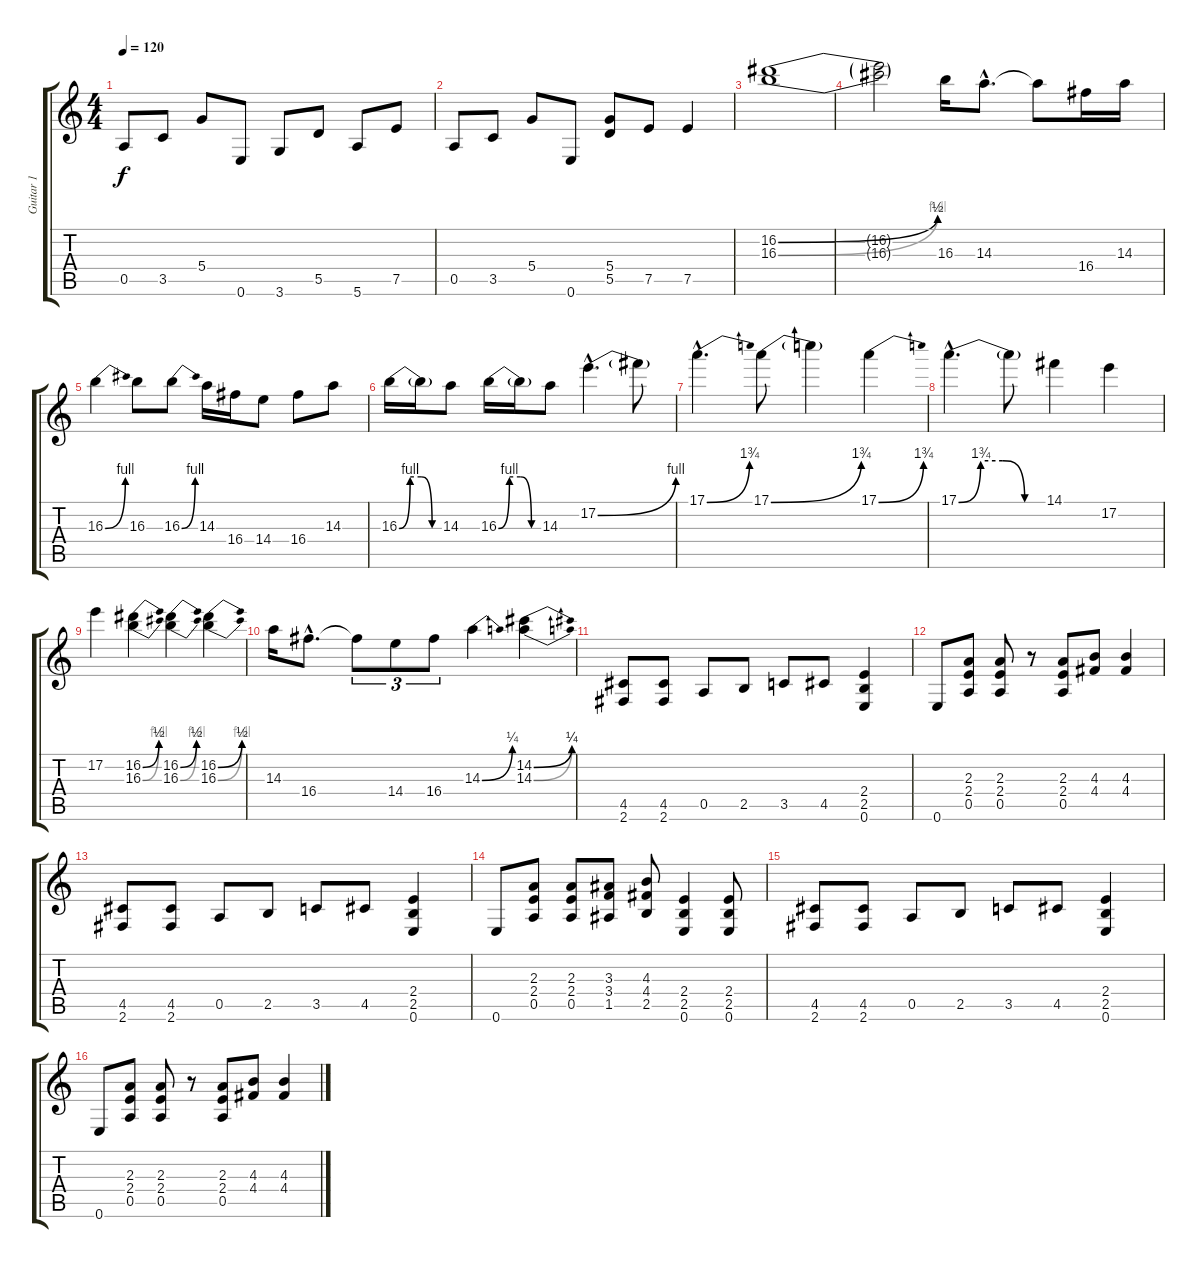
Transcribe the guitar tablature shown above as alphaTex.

\track ("Guitar 1" "Guitar 1") {instrument overdrivenguitar}
\staff {score tabs}
\tuning (E4 B3 G3 D3 A2 E2) {hide}
\ts (4 4)
\tempo 120
\clef g2
\ks c
0.5.8{dy f} 3.5.8 5.4.8 0.6.8 3.6.8 5.5.8 5.6.8 7.5.8 |
0.5.8 3.5.8 5.4.8 0.6.8 (5.4 5.5).8 7.5.8 7.5.4 |
(16.2{be (bend 0 0 60 2)} 16.3{be (bend 0 0 60 4)}).1 |
(16.2{t} 16.3{t}).2 16.3.16 14.3{hac}.8{d} 14.3{t}.8 16.4.16 14.3.16 |
16.3{be (bend 0 0 60 4)}.4 16.3.8 16.3{be (bend 0 0 60 4)}.8 14.3.16 16.4.16 14.4.8 16.4.8 14.3.8 |
16.3{be (custom 0 0 15 4 30 4 45 0 60 0)}.16 16.3{t}.16 14.3.8 16.3{be (custom 0 0 15 4 30 4 45 0 60 0)}.16 16.3{t}.16 14.3.8 17.2{be (bend 0 0 60 4) hac}.4{d} 17.2{t}.8 |
17.1{be (bend 0 0 60 7) hac}.4{d} 17.1{be (bend 0 0 60 7)}.8 17.1{t}.4 17.1{be (bend 0 0 60 7)}.4 |
17.1{be (custom 0 0 15 7 30 7 45 0 60 0) hac}.4{d} 17.1{t}.8 14.1.4 17.2.4 |
17.2.4 (16.2{be (bend 0 0 60 2)} 16.3{be (bend 0 0 60 4)}).4 (16.2{be (bend 0 0 60 2)} 16.3{be (bend 0 0 60 4)}).4 (16.2{be (bend 0 0 60 2)} 16.3{be (bend 0 0 60 4)}).4 |
14.3.16 16.4{hac}.8{d} 16.4{t}.8{tu (3 2)} 14.4.8{tu (3 2)} 16.4.8{tu (3 2)} 14.3{be (bend 0 0 60 1)}.4 (14.2{be (bend 0 0 60 1)} 14.3{be (bend 0 0 60 1)}).4 |
(4.5 2.6).8 (4.5 2.6).8 0.5.8 2.5.8 3.5.8 4.5.8 (2.4 2.5 0.6).4 |
0.6.8 (2.3 2.4 0.5).8 (2.3 2.4 0.5).8 r.8 (2.3 2.4 0.5).8 (4.3 4.4).8 (4.3 4.4).4 |
(4.5 2.6).8 (4.5 2.6).8 0.5.8 2.5.8 3.5.8 4.5.8 (2.4 2.5 0.6).4 |
0.6.8 (2.3 2.4 0.5).8 (2.3 2.4 0.5).8 (3.3 3.4 1.5).8 (4.3 4.4 2.5).8 (2.4 2.5 0.6).4 (2.4 2.5 0.6).8 |
(4.5 2.6).8 (4.5 2.6).8 0.5.8 2.5.8 3.5.8 4.5.8 (2.4 2.5 0.6).4 |
0.6.8 (2.3 2.4 0.5).8 (2.3 2.4 0.5).8 r.8 (2.3 2.4 0.5).8 (4.3 4.4).8 (4.3 4.4).4
